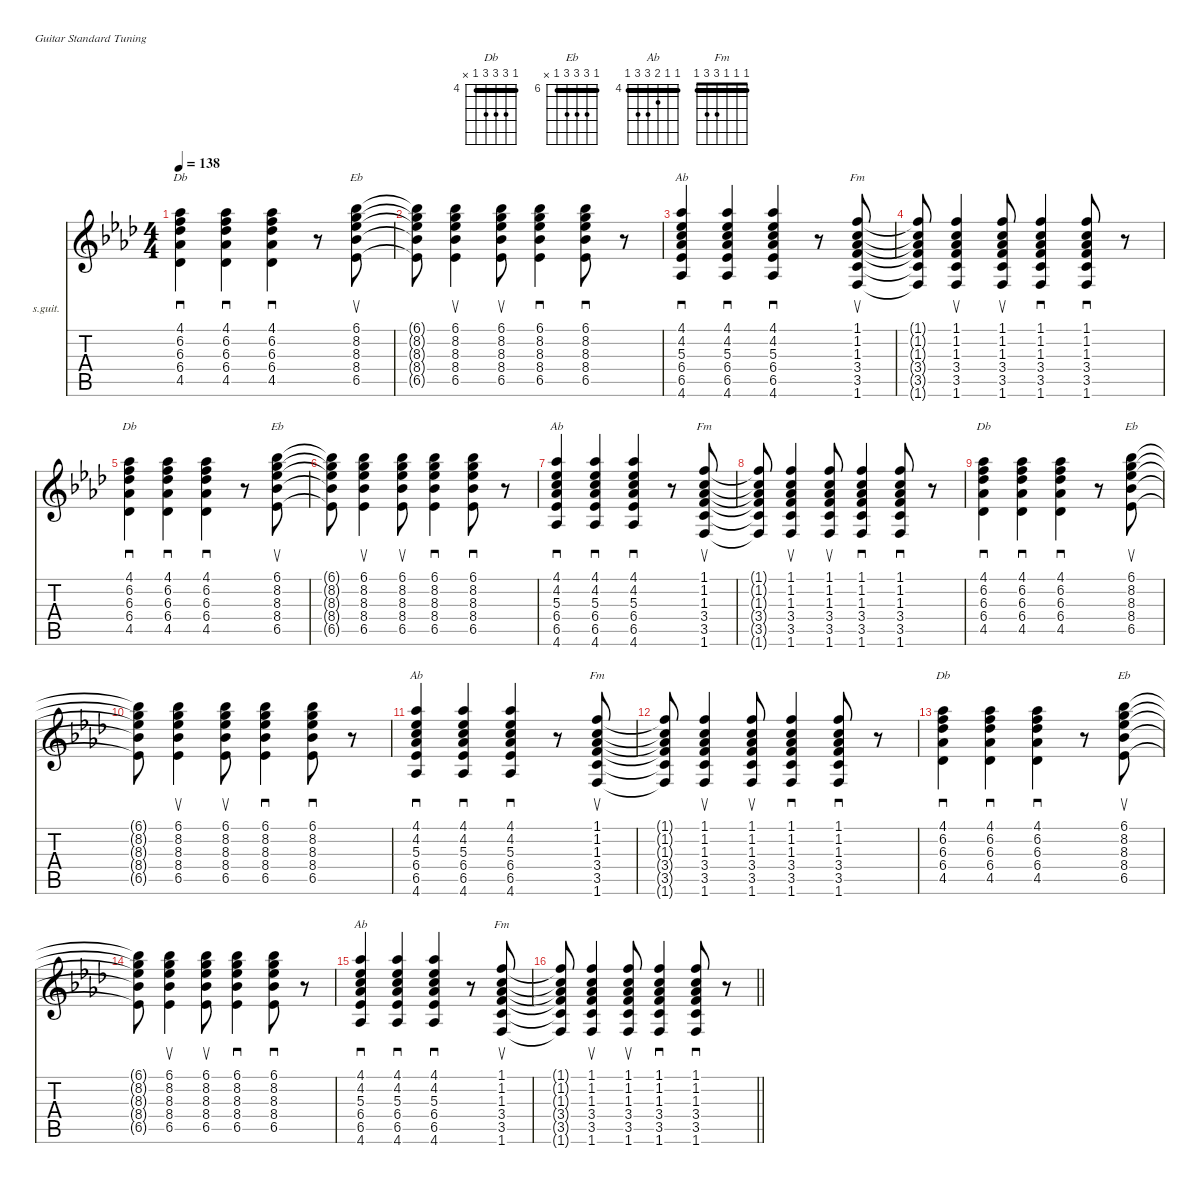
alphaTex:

\defaultSystemsLayout 4
\hideDynamics
\bracketExtendMode nobrackets
\firstSystemTrackNameOrientation horizontal
\otherSystemsTrackNameOrientation horizontal
\track ("barre chords 08" "s.guit.") {instrument acousticguitarsteel}
\staff {score tabs}
\tuning (E4 B3 G3 D3 A2 E2)
\chord ("Db" 4 6 6 6 4 x) {firstfret 4 showfingering false barre 4}
\chord ("Eb" 6 8 8 8 6 x) {firstfret 6 showfingering false barre 6}
\chord ("Ab" 4 4 5 6 6 4) {firstfret 4 showfingering false barre (4 4)}
\chord ("Fm" 1 1 1 3 3 1) {showfingering false barre (1 1 1)}
\ts (4 4)
\tempo 138
\clef g2
\ks ab
(4.5{acc b} 6.4{acc b} 6.3{acc b} 6.2{acc forcenatural} 4.1{acc b}).4{sd ch "Db" dy mf beam Down} (4.5{acc b} 6.4{acc b} 6.3{acc b} 6.2{acc forcenatural} 4.1{acc b}).4{sd beam Down} (4.5{acc b} 6.4{acc b} 6.3{acc b} 6.2{acc forcenatural} 4.1{acc b}).4{sd beam Down} r.8{beam Down} (6.5{acc b} 8.4{acc b} 8.3{acc b} 8.2{acc forcenatural} 6.1{acc b}).8{su ch "Eb" beam Down} |
(6.1{t acc b} 8.2{t acc forcenatural} 8.3{t acc b} 8.4{t acc b} 6.5{t acc b}).8{beam Down} (6.5{acc b} 8.4{acc b} 8.3{acc b} 8.2{acc forcenatural} 6.1{acc b}).4{su beam Down} (6.5{acc b} 8.4{acc b} 8.3{acc b} 8.2{acc forcenatural} 6.1{acc b}).8{su beam Down} (6.5{acc b} 8.4{acc b} 8.3{acc b} 8.2{acc forcenatural} 6.1{acc b}).4{sd beam Down} (6.5{acc b} 8.4{acc b} 8.3{acc b} 8.2{acc forcenatural} 6.1{acc b}).8{sd beam Down} r.8{beam Down} |
(6.5{acc b} 6.4{acc b} 5.3{acc forcenatural} 4.2{acc b} 4.1{acc b} 4.6{acc b}).4{sd ch "Ab" beam Up} (6.5{acc b} 6.4{acc b} 5.3{acc forcenatural} 4.2{acc b} 4.1{acc b} 4.6{acc b}).4{sd beam Up} (6.5{acc b} 6.4{acc b} 5.3{acc forcenatural} 4.2{acc b} 4.1{acc b} 4.6{acc b}).4{sd beam Up} r.8{beam Up} (3.5{acc forcenatural} 3.4{acc forcenatural} 1.3{acc b} 1.2{acc forcenatural} 1.1{acc forcenatural} 1.6{acc forcenatural}).8{su ch "Fm" beam Up} |
(1.1{t acc forcenatural} 1.2{t acc forcenatural} 3.4{t acc forcenatural} 3.5{t acc forcenatural} 1.6{t acc forcenatural} 1.3{t acc b}).8{beam Up} (3.5{acc forcenatural} 3.4{acc forcenatural} 1.3{acc b} 1.2{acc forcenatural} 1.1{acc forcenatural} 1.6{acc forcenatural}).4{su beam Up} (3.5{acc forcenatural} 3.4{acc forcenatural} 1.3{acc b} 1.2{acc forcenatural} 1.1{acc forcenatural} 1.6{acc forcenatural}).8{su beam Up} (3.5{acc forcenatural} 3.4{acc forcenatural} 1.3{acc b} 1.2{acc forcenatural} 1.1{acc forcenatural} 1.6{acc forcenatural}).4{sd beam Up} (3.5{acc forcenatural} 3.4{acc forcenatural} 1.3{acc b} 1.2{acc forcenatural} 1.1{acc forcenatural} 1.6{acc forcenatural}).8{sd beam Up} r.8{beam Up} |
(4.5{acc b} 6.4{acc b} 6.3{acc b} 6.2{acc forcenatural} 4.1{acc b}).4{sd ch "Db" beam Down} (4.5{acc b} 6.4{acc b} 6.3{acc b} 6.2{acc forcenatural} 4.1{acc b}).4{sd beam Down} (4.5{acc b} 6.4{acc b} 6.3{acc b} 6.2{acc forcenatural} 4.1{acc b}).4{sd beam Down} r.8{beam Down} (6.5{acc b} 8.4{acc b} 8.3{acc b} 8.2{acc forcenatural} 6.1{acc b}).8{su ch "Eb" beam Down} |
(6.1{t acc b} 8.2{t acc forcenatural} 8.3{t acc b} 8.4{t acc b} 6.5{t acc b}).8{beam Down} (6.5{acc b} 8.4{acc b} 8.3{acc b} 8.2{acc forcenatural} 6.1{acc b}).4{su beam Down} (6.5{acc b} 8.4{acc b} 8.3{acc b} 8.2{acc forcenatural} 6.1{acc b}).8{su beam Down} (6.5{acc b} 8.4{acc b} 8.3{acc b} 8.2{acc forcenatural} 6.1{acc b}).4{sd beam Down} (6.5{acc b} 8.4{acc b} 8.3{acc b} 8.2{acc forcenatural} 6.1{acc b}).8{sd beam Down} r.8{beam Down} |
(6.5{acc b} 6.4{acc b} 5.3{acc forcenatural} 4.2{acc b} 4.1{acc b} 4.6{acc b}).4{sd ch "Ab" beam Up} (6.5{acc b} 6.4{acc b} 5.3{acc forcenatural} 4.2{acc b} 4.1{acc b} 4.6{acc b}).4{sd beam Up} (6.5{acc b} 6.4{acc b} 5.3{acc forcenatural} 4.2{acc b} 4.1{acc b} 4.6{acc b}).4{sd beam Up} r.8{beam Up} (3.5{acc forcenatural} 3.4{acc forcenatural} 1.3{acc b} 1.2{acc forcenatural} 1.1{acc forcenatural} 1.6{acc forcenatural}).8{su ch "Fm" beam Up} |
(1.1{t acc forcenatural} 1.2{t acc forcenatural} 3.4{t acc forcenatural} 3.5{t acc forcenatural} 1.6{t acc forcenatural} 1.3{t acc b}).8{beam Up} (3.5{acc forcenatural} 3.4{acc forcenatural} 1.3{acc b} 1.2{acc forcenatural} 1.1{acc forcenatural} 1.6{acc forcenatural}).4{su beam Up} (3.5{acc forcenatural} 3.4{acc forcenatural} 1.3{acc b} 1.2{acc forcenatural} 1.1{acc forcenatural} 1.6{acc forcenatural}).8{su beam Up} (3.5{acc forcenatural} 3.4{acc forcenatural} 1.3{acc b} 1.2{acc forcenatural} 1.1{acc forcenatural} 1.6{acc forcenatural}).4{sd beam Up} (3.5{acc forcenatural} 3.4{acc forcenatural} 1.3{acc b} 1.2{acc forcenatural} 1.1{acc forcenatural} 1.6{acc forcenatural}).8{sd beam Up} r.8{beam Up} |
(4.5{acc b} 6.4{acc b} 6.3{acc b} 6.2{acc forcenatural} 4.1{acc b}).4{sd ch "Db" beam Down} (4.5{acc b} 6.4{acc b} 6.3{acc b} 6.2{acc forcenatural} 4.1{acc b}).4{sd beam Down} (4.5{acc b} 6.4{acc b} 6.3{acc b} 6.2{acc forcenatural} 4.1{acc b}).4{sd beam Down} r.8{beam Down} (6.5{acc b} 8.4{acc b} 8.3{acc b} 8.2{acc forcenatural} 6.1{acc b}).8{su ch "Eb" beam Down} |
(6.1{t acc b} 8.2{t acc forcenatural} 8.3{t acc b} 8.4{t acc b} 6.5{t acc b}).8{beam Down} (6.5{acc b} 8.4{acc b} 8.3{acc b} 8.2{acc forcenatural} 6.1{acc b}).4{su beam Down} (6.5{acc b} 8.4{acc b} 8.3{acc b} 8.2{acc forcenatural} 6.1{acc b}).8{su beam Down} (6.5{acc b} 8.4{acc b} 8.3{acc b} 8.2{acc forcenatural} 6.1{acc b}).4{sd beam Down} (6.5{acc b} 8.4{acc b} 8.3{acc b} 8.2{acc forcenatural} 6.1{acc b}).8{sd beam Down} r.8{beam Down} |
(6.5{acc b} 6.4{acc b} 5.3{acc forcenatural} 4.2{acc b} 4.1{acc b} 4.6{acc b}).4{sd ch "Ab" beam Up} (6.5{acc b} 6.4{acc b} 5.3{acc forcenatural} 4.2{acc b} 4.1{acc b} 4.6{acc b}).4{sd beam Up} (6.5{acc b} 6.4{acc b} 5.3{acc forcenatural} 4.2{acc b} 4.1{acc b} 4.6{acc b}).4{sd beam Up} r.8{beam Up} (3.5{acc forcenatural} 3.4{acc forcenatural} 1.3{acc b} 1.2{acc forcenatural} 1.1{acc forcenatural} 1.6{acc forcenatural}).8{su ch "Fm" beam Up} |
(1.1{t acc forcenatural} 1.2{t acc forcenatural} 3.4{t acc forcenatural} 3.5{t acc forcenatural} 1.6{t acc forcenatural} 1.3{t acc b}).8{beam Up} (3.5{acc forcenatural} 3.4{acc forcenatural} 1.3{acc b} 1.2{acc forcenatural} 1.1{acc forcenatural} 1.6{acc forcenatural}).4{su beam Up} (3.5{acc forcenatural} 3.4{acc forcenatural} 1.3{acc b} 1.2{acc forcenatural} 1.1{acc forcenatural} 1.6{acc forcenatural}).8{su beam Up} (3.5{acc forcenatural} 3.4{acc forcenatural} 1.3{acc b} 1.2{acc forcenatural} 1.1{acc forcenatural} 1.6{acc forcenatural}).4{sd beam Up} (3.5{acc forcenatural} 3.4{acc forcenatural} 1.3{acc b} 1.2{acc forcenatural} 1.1{acc forcenatural} 1.6{acc forcenatural}).8{sd beam Up} r.8{beam Up} |
(4.5{acc b} 6.4{acc b} 6.3{acc b} 6.2{acc forcenatural} 4.1{acc b}).4{sd ch "Db" beam Down} (4.5{acc b} 6.4{acc b} 6.3{acc b} 6.2{acc forcenatural} 4.1{acc b}).4{sd beam Down} (4.5{acc b} 6.4{acc b} 6.3{acc b} 6.2{acc forcenatural} 4.1{acc b}).4{sd beam Down} r.8{beam Down} (6.5{acc b} 8.4{acc b} 8.3{acc b} 8.2{acc forcenatural} 6.1{acc b}).8{su ch "Eb" beam Down} |
(6.1{t acc b} 8.2{t acc forcenatural} 8.3{t acc b} 8.4{t acc b} 6.5{t acc b}).8{beam Down} (6.5{acc b} 8.4{acc b} 8.3{acc b} 8.2{acc forcenatural} 6.1{acc b}).4{su beam Down} (6.5{acc b} 8.4{acc b} 8.3{acc b} 8.2{acc forcenatural} 6.1{acc b}).8{su beam Down} (6.5{acc b} 8.4{acc b} 8.3{acc b} 8.2{acc forcenatural} 6.1{acc b}).4{sd beam Down} (6.5{acc b} 8.4{acc b} 8.3{acc b} 8.2{acc forcenatural} 6.1{acc b}).8{sd beam Down} r.8{beam Down} |
(6.5{acc b} 6.4{acc b} 5.3{acc forcenatural} 4.2{acc b} 4.1{acc b} 4.6{acc b}).4{sd ch "Ab" beam Up} (6.5{acc b} 6.4{acc b} 5.3{acc forcenatural} 4.2{acc b} 4.1{acc b} 4.6{acc b}).4{sd beam Up} (6.5{acc b} 6.4{acc b} 5.3{acc forcenatural} 4.2{acc b} 4.1{acc b} 4.6{acc b}).4{sd beam Up} r.8{beam Up} (3.5{acc forcenatural} 3.4{acc forcenatural} 1.3{acc b} 1.2{acc forcenatural} 1.1{acc forcenatural} 1.6{acc forcenatural}).8{su ch "Fm" beam Up} |
\barLineRight lightlight
(1.1{t acc forcenatural} 1.2{t acc forcenatural} 3.4{t acc forcenatural} 3.5{t acc forcenatural} 1.6{t acc forcenatural} 1.3{t acc b}).8{beam Up} (3.5{acc forcenatural} 3.4{acc forcenatural} 1.3{acc b} 1.2{acc forcenatural} 1.1{acc forcenatural} 1.6{acc forcenatural}).4{su beam Up} (3.5{acc forcenatural} 3.4{acc forcenatural} 1.3{acc b} 1.2{acc forcenatural} 1.1{acc forcenatural} 1.6{acc forcenatural}).8{su beam Up} (3.5{acc forcenatural} 3.4{acc forcenatural} 1.3{acc b} 1.2{acc forcenatural} 1.1{acc forcenatural} 1.6{acc forcenatural}).4{sd beam Up} (3.5{acc forcenatural} 3.4{acc forcenatural} 1.3{acc b} 1.2{acc forcenatural} 1.1{acc forcenatural} 1.6{acc forcenatural}).8{sd beam Up} r.8{beam Up}
